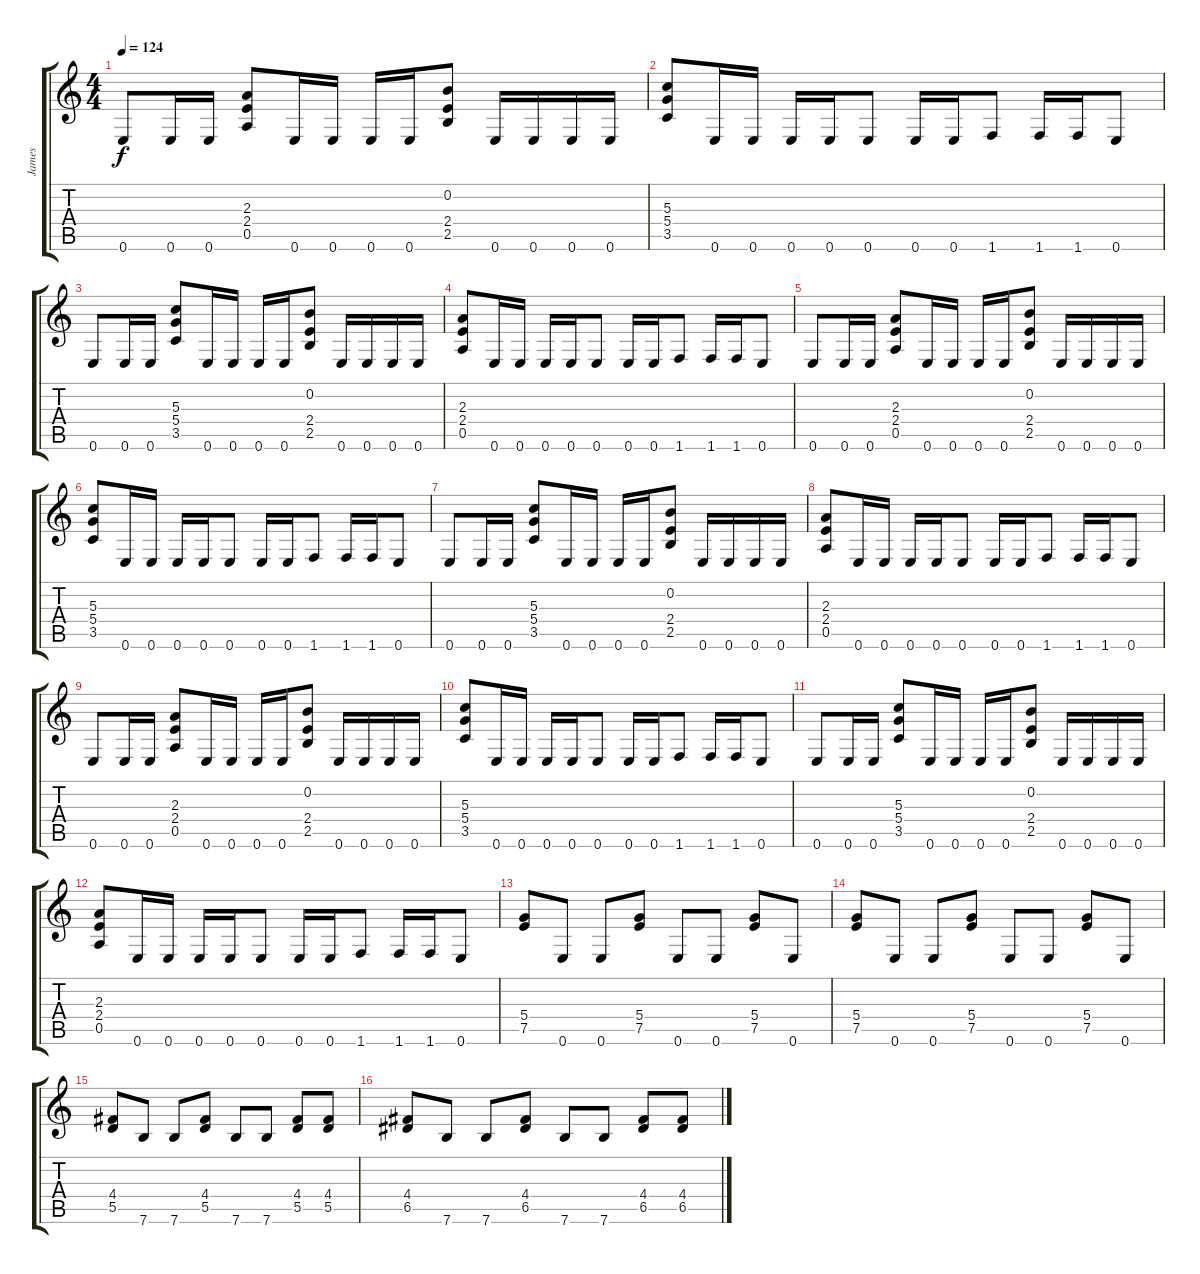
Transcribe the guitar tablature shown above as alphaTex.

\track ("James" "James") {instrument electricguitarclean}
\staff {score tabs}
\tuning (E4 B3 G3 D3 A2 E2) {hide}
\ts (4 4)
\tempo 124
\clef g2
\ks c
0.6.8{dy f} 0.6.16 0.6.16 (2.3 2.4 0.5).8 0.6.16 0.6.16 0.6.16 0.6.16 (0.2 2.4 2.5).8 0.6.16 0.6.16 0.6.16 0.6.16 |
(5.3 5.4 3.5).8 0.6.16 0.6.16 0.6.16 0.6.16 0.6.8 0.6.16 0.6.16 1.6.8 1.6.16 1.6.16 0.6.8 |
0.6.8 0.6.16 0.6.16 (5.3 5.4 3.5).8 0.6.16 0.6.16 0.6.16 0.6.16 (0.2 2.4 2.5).8 0.6.16 0.6.16 0.6.16 0.6.16 |
(2.3 2.4 0.5).8 0.6.16 0.6.16 0.6.16 0.6.16 0.6.8 0.6.16 0.6.16 1.6.8 1.6.16 1.6.16 0.6.8 |
0.6.8 0.6.16 0.6.16 (2.3 2.4 0.5).8 0.6.16 0.6.16 0.6.16 0.6.16 (0.2 2.4 2.5).8 0.6.16 0.6.16 0.6.16 0.6.16 |
(5.3 5.4 3.5).8 0.6.16 0.6.16 0.6.16 0.6.16 0.6.8 0.6.16 0.6.16 1.6.8 1.6.16 1.6.16 0.6.8 |
0.6.8 0.6.16 0.6.16 (5.3 5.4 3.5).8 0.6.16 0.6.16 0.6.16 0.6.16 (0.2 2.4 2.5).8 0.6.16 0.6.16 0.6.16 0.6.16 |
(2.3 2.4 0.5).8 0.6.16 0.6.16 0.6.16 0.6.16 0.6.8 0.6.16 0.6.16 1.6.8 1.6.16 1.6.16 0.6.8 |
0.6.8 0.6.16 0.6.16 (2.3 2.4 0.5).8 0.6.16 0.6.16 0.6.16 0.6.16 (0.2 2.4 2.5).8 0.6.16 0.6.16 0.6.16 0.6.16 |
(5.3 5.4 3.5).8 0.6.16 0.6.16 0.6.16 0.6.16 0.6.8 0.6.16 0.6.16 1.6.8 1.6.16 1.6.16 0.6.8 |
0.6.8 0.6.16 0.6.16 (5.3 5.4 3.5).8 0.6.16 0.6.16 0.6.16 0.6.16 (0.2 2.4 2.5).8 0.6.16 0.6.16 0.6.16 0.6.16 |
(2.3 2.4 0.5).8 0.6.16 0.6.16 0.6.16 0.6.16 0.6.8 0.6.16 0.6.16 1.6.8 1.6.16 1.6.16 0.6.8 |
(5.4 7.5).8 0.6.8 0.6.8 (5.4 7.5).8 0.6.8 0.6.8 (5.4 7.5).8 0.6.8 |
(5.4 7.5).8 0.6.8 0.6.8 (5.4 7.5).8 0.6.8 0.6.8 (5.4 7.5).8 0.6.8 |
(4.4 5.5).8 7.6.8 7.6.8 (4.4 5.5).8 7.6.8 7.6.8 (4.4 5.5).8 (4.4 5.5).8 |
(4.4 6.5).8 7.6.8 7.6.8 (4.4 6.5).8 7.6.8 7.6.8 (4.4 6.5).8 (4.4 6.5).8
